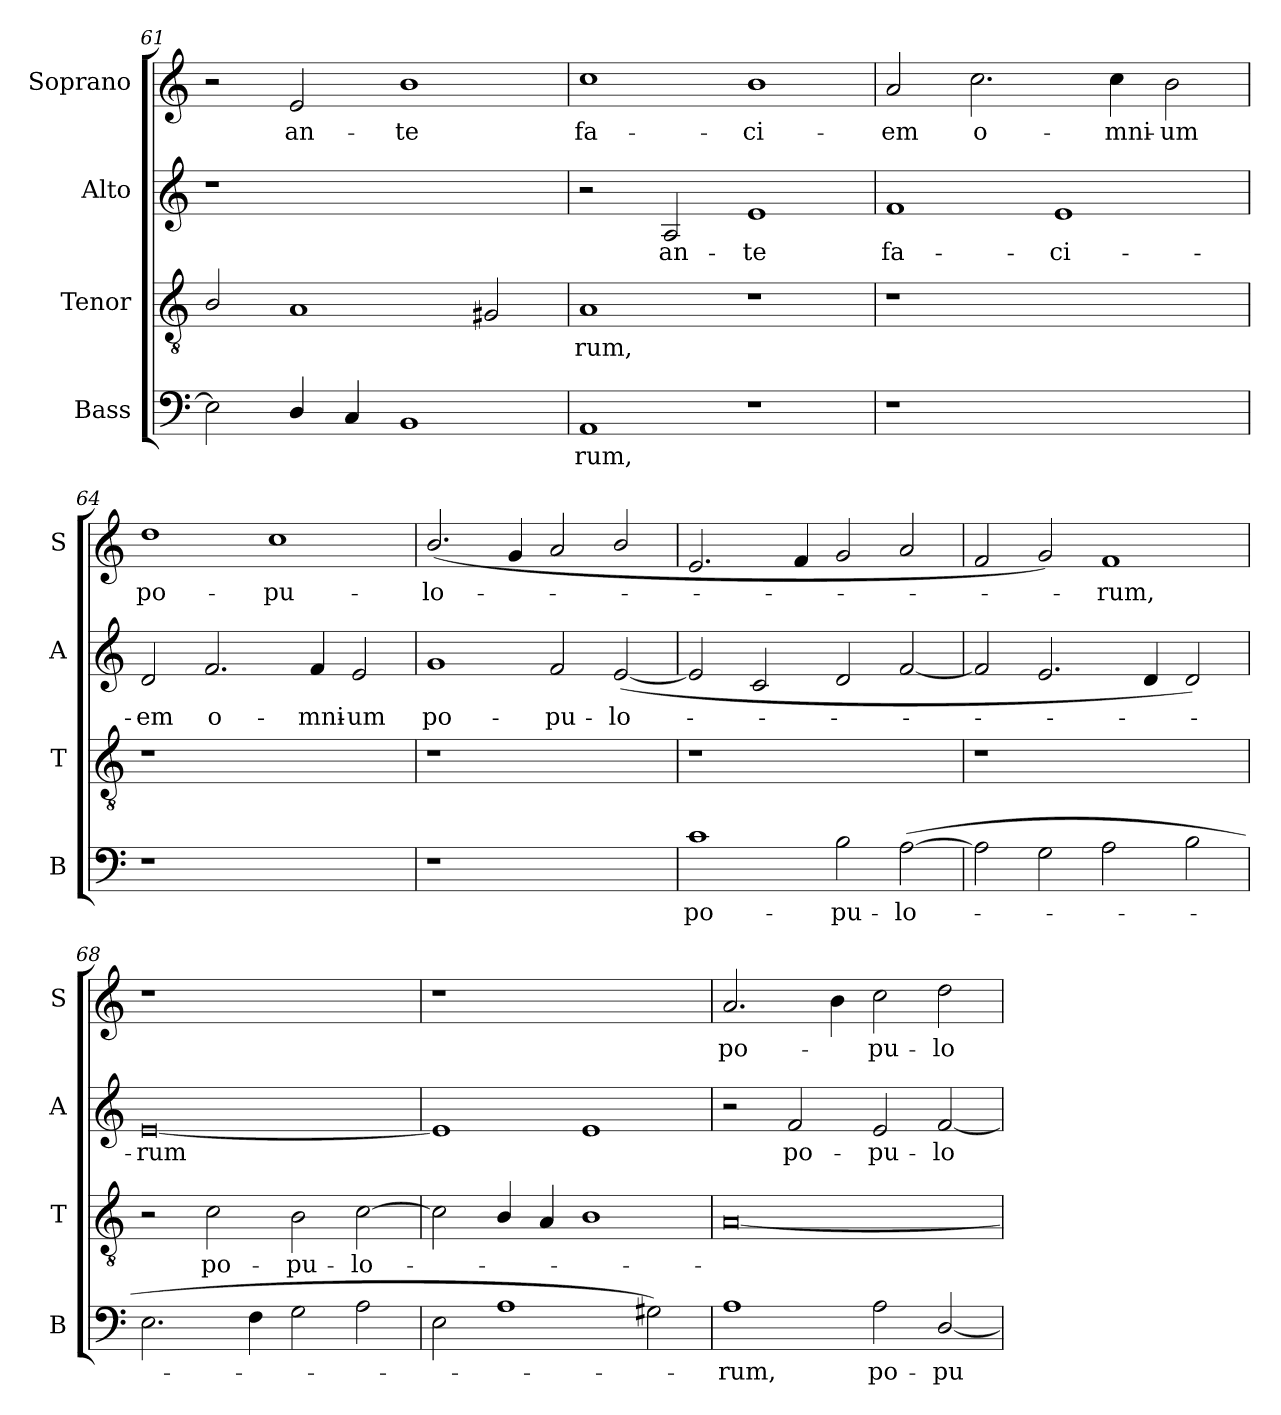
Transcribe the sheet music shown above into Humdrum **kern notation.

**kern	**text	**kern	**text	**kern	**text	**kern	**text
*part4	*part4	*part3	*part3	*part2	*part2	*part1	*part1
*staff4	*staff4	*staff3	*staff3	*staff2	*staff2	*staff1	*staff1
*I"Bass	*	*I"Tenor	*	*I"Alto	*	*I"Soprano	*
*I'B	*	*I'T	*	*I'A	*	*I'S	*
*clefF4	*	*clefGv2	*	*clefG2	*	*clefG2	*
*k[]	*	*k[]	*	*k[]	*	*k[]	*
=61	=61	=61	=61	=61	=61	=61	=61
2E\]	.	2B/	.	1r	.	2r	.
!	!	!	!	!	!	!	!LO:LY:b
4D/	.	1A	.	.	.	2e/	an-
4C/	.	.	.	.	.	.	.
!	!	!	!	!	!	!	!LO:LY:b
1BB	.	.	.	1ryy	.	1b	-te
.	.	2G#X/	.	.	.	.	.
=62	=62	=62	=62	=62	=62	=62	=62
!	!LO:LY:b	!	!LO:LY:b	!	!	!	!LO:LY:b
1AA	rum,	1A	rum,	2r	.	1cc	fa-
!	!	!	!	!	!LO:LY:b	!	!
.	.	.	.	2A/	an-	.	.
!	!	!	!	!	!LO:LY:b	!	!LO:LY:b
1r	.	1r	.	1e	-te	1b	-ci-
=63	=63	=63	=63	=63	=63	=63	=63
!	!	!	!	!	!LO:LY:b	!	!LO:LY:b
1r	.	1r	.	1f	fa-	2a/	-em
!	!	!	!	!	!	!	!LO:LY:b
.	.	.	.	.	.	2.cc\	o-
!	!	!	!	!	!LO:LY:b	!	!
1ryy	.	1ryy	.	1e	-ci-	.	.
!	!	!	!	!	!	!	!LO:LY:b
.	.	.	.	.	.	4cc\	-mni-
!	!	!	!	!	!	!	!LO:LY:b
.	.	.	.	.	.	2b\	-um
=64	=64	=64	=64	=64	=64	=64	=64
!	!	!	!	!	!LO:LY:b	!	!LO:LY:b
1r	.	1r	.	2d/	-em	1dd	po-
!	!	!	!	!	!LO:LY:b	!	!
.	.	.	.	2.f/	o-	.	.
!	!	!	!	!	!	!	!LO:LY:b
1ryy	.	1ryy	.	.	.	1cc	-pu-
!	!	!	!	!	!LO:LY:b	!	!
.	.	.	.	4f/	-mni-	.	.
!	!	!	!	!	!LO:LY:b	!	!
.	.	.	.	2e/	-um	.	.
!!LO:LB:g=z
=65	=65	=65	=65	=65	=65	=65	=65
!	!	!	!	!	!LO:LY:b	!	!LO:LY:b
1r	.	1r	.	1g	po-	(<2.b/	-lo-
.	.	.	.	.	.	4g/	.
!	!	!	!	!	!LO:LY:b	!	!
1ryy	.	1ryy	.	2f/	-pu-	2a/	.
!	!	!	!	!	!LO:LY:b	!	!
.	.	.	.	(<[2e/	-lo-	2b/	.
!!LO:LB:g=z
=66	=66	=66	=66	=66	=66	=66	=66
!	!LO:LY:b	!	!	!	!	!	!
1c	po-	1r	.	2e/]	.	2.e/	.
.	.	.	.	2c/	.	.	.
.	.	.	.	.	.	4f/	.
!	!LO:LY:b	!	!	!	!	!	!
2B\	-pu-	1ryy	.	2d/	.	2g/	.
!	!LO:LY:b	!	!	!	!	!	!
(>[2A\	-lo-	.	.	[2f/	.	2a/	.
=67	=67	=67	=67	=67	=67	=67	=67
2A\]	.	1r	.	2f/]	.	2f/	.
2G\	.	.	.	2.e/	.	2g/)	.
!	!	!	!	!	!	!	!LO:LY:b
2A\	.	1ryy	.	.	.	1f	rum,
.	.	.	.	4d/	.	.	.
2B\	.	.	.	2d/)	.	.	.
=68	=68	=68	=68	=68	=68	=68	=68
!	!	!	!	!	!LO:LY:b	!	!
2.E\	.	2r	.	[0e	rum	1r	.
!	!	!	!LO:LY:b	!	!	!	!
.	.	2c\	po-	.	.	.	.
4F\	.	.	.	.	.	.	.
!	!	!	!LO:LY:b	!	!	!	!
2G\	.	2B\	-pu-	.	.	1ryy	.
!	!	!	!LO:LY:b	!	!	!	!
2A\	.	[2c\	-lo-	.	.	.	.
=69	=69	=69	=69	=69	=69	=69	=69
2E\	.	2c\]	.	1e]	.	1r	.
1A	.	4B/	.	.	.	.	.
.	.	4A/	.	.	.	.	.
.	.	1B	.	1e	.	1ryy	.
2G#X\)	.	.	.	.	.	.	.
=70	=70	=70	=70	=70	=70	=70	=70
!	!LO:LY:b	!	!	!	!	!	!LO:LY:b
1A	rum,	[0A	.	2r	.	2.a/	po-
!	!	!	!	!	!LO:LY:b	!	!
.	.	.	.	2f/	po-	.	.
.	.	.	.	.	.	4b\	.
!	!LO:LY:b	!	!	!	!LO:LY:b	!	!LO:LY:b
2A\	po-	.	.	2e/	-pu-	2cc\	-pu-
!	!LO:LY:b	!	!	!	!LO:LY:b	!	!LO:LY:b
[2D/	-pu-	.	.	[2f/	-lo-	2dd\	-lo-
=	=	=	=	=	=	=	=
*-	*-	*-	*-	*-	*-	*-	*-
